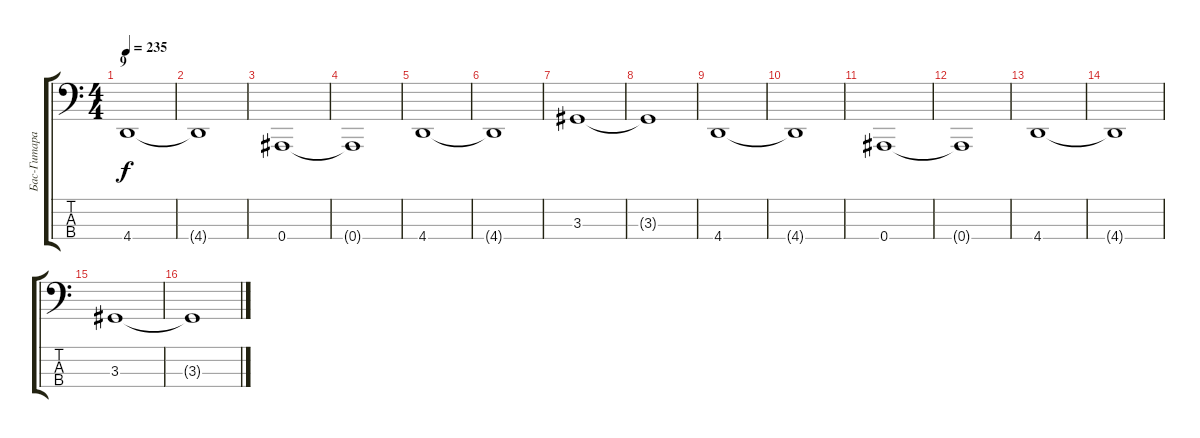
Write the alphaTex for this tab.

\track ("Бас-Гитара" "Бас-Гитара") {instrument electricbasspick}
\staff {score tabs}
\tuning (Eb2 Bb1 F1 Bb0) {hide}
\ts (4 4)
\section ("" "9")
\tempo 235
\clef f4
\ks c
4.4.1{dy f volume 9 instrument contrabass} |
4.4{t}.1 |
0.4.1 |
0.4{t}.1 |
4.4.1 |
4.4{t}.1 |
3.3.1 |
3.3{t}.1 |
4.4.1 |
4.4{t}.1 |
0.4.1 |
0.4{t}.1 |
4.4.1 |
4.4{t}.1 |
3.3.1 |
3.3{t}.1
